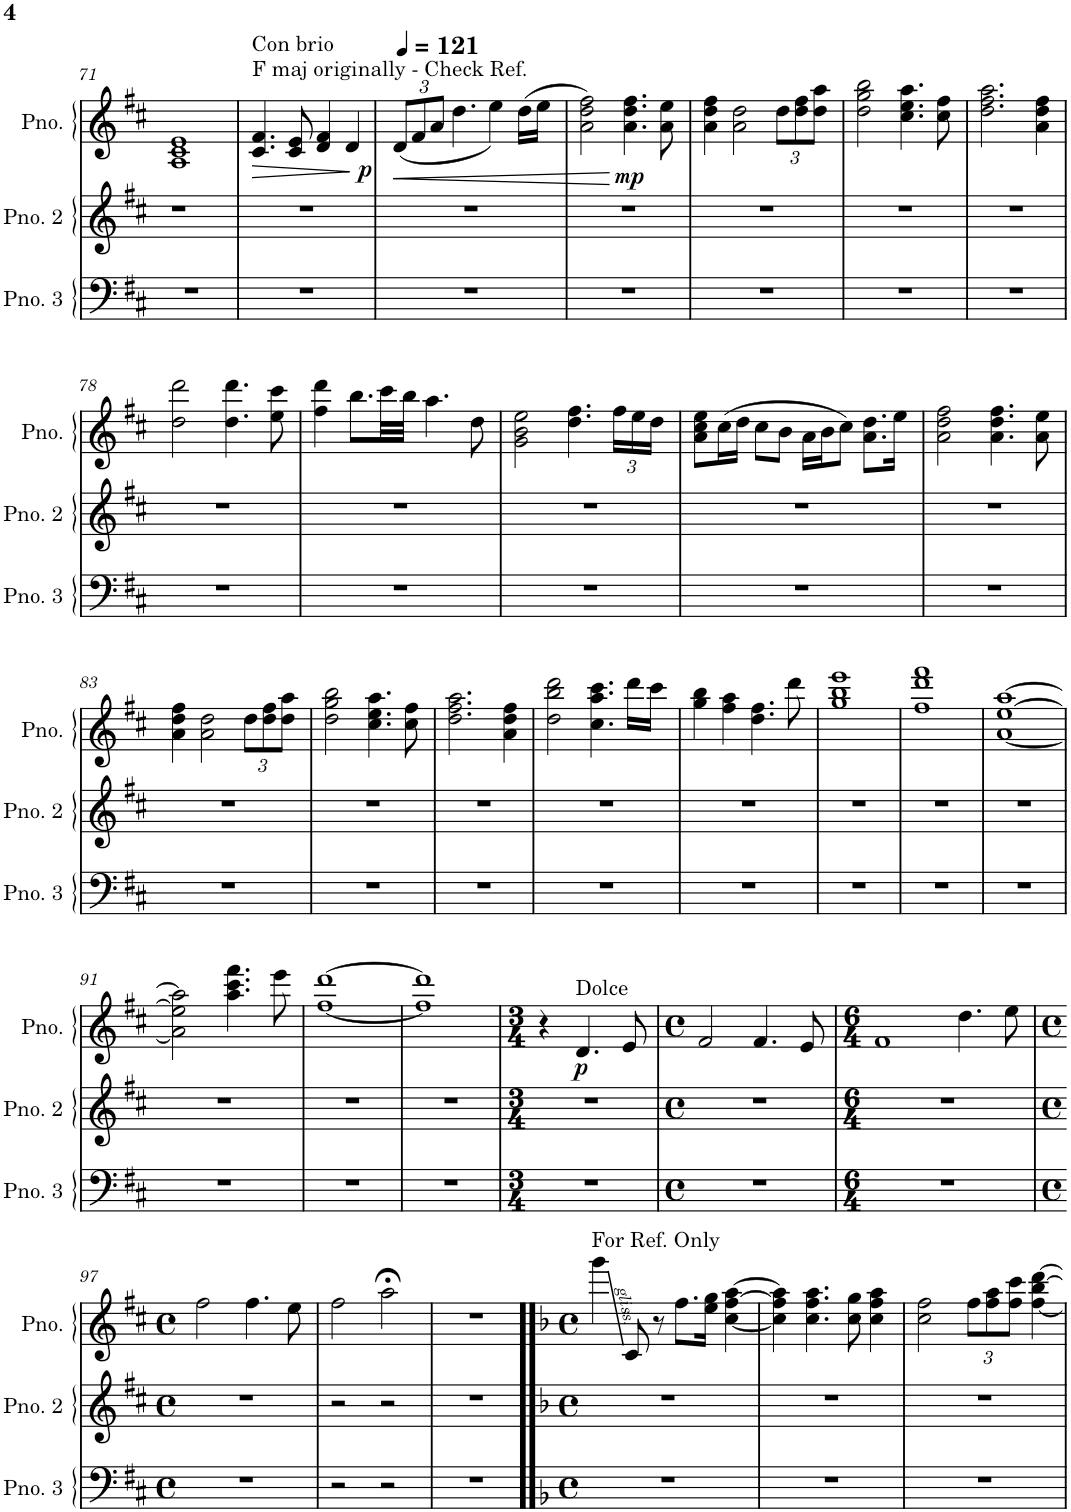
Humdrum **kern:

**kern	**kern	**kern	**dynam
*part3	*part2	*part1	*part1
*staff3	*staff2	*staff1	*staff1
*I"Piano 3	*I"Piano 2	*I"Piano1	*
*I'Pno. 3	*I'Pno. 2	*I'Pno.	*
!!LO:PB:g=z
*clefF4	*clefG2	*clefG2	*
*k[f#c#]	*k[f#c#]	*k[f#c#]	*
*M4/4	*M4/4	*M4/4	*
*met(c)	*met(c)	*met(c)	*
=71	=71	=71	=71
1r	1r	1A 1c# 1e	.
=72	=72	=72	=72
!	!	!LO:TX:a:t=Con brio	!
!	!	!LO:TX:a:t=F maj originally - Check Ref.	!
!	!	!	!LO:HP:b
*	*	*^	*
1r	1r	4.c#/ 4.f#/	2..ryy	>
.	.	8c#/ 8e/	.	.
.	.	4d/ 4f#/	.	.
.	.	4d/	.	.
!	!	!	!	!LO:DY:b
.	.	.	8ryy	p
.	.	.	.	]
*	*	*v	*v	*
=73	=73	=73	=73
*	*	*Xbrackettup	*
*	*	*MM121	*
*	*	*^	*
!	!	!	!	!LO:HP:b
*	*	*v	*v	*
1r	1r	(12d/L	<
.	.	12f#/	.
.	.	12a/J	.
.	.	4.dd\	.
.	.	4ee\)	.
.	.	(16dd\LL	.
.	.	16ee\JJ	.
=74	=74	=74	=74
1r	1r	2a\ 2dd\ 2ff#\)	.
!	!	!	!LO:DY:n=1:b
.	.	4.a\ 4.dd\ 4.ff#\	[ mp
.	.	8a\ 8ee\	.
=75	=75	=75	=75
1r	1r	4a\ 4dd\ 4ff#\	.
.	.	2a\ 2dd\	.
.	.	12dd\L	.
.	.	12dd\ 12ff#\	.
.	.	12dd\ 12aa\J	.
=76	=76	=76	=76
1r	1r	2dd\ 2gg\ 2bb\	.
.	.	4.cc#\ 4.ee\ 4.aa\	.
.	.	8cc#\ 8ff#\	.
=77	=77	=77	=77
1r	1r	2.dd\ 2.ff#\ 2.aa\	.
.	.	4a\ 4dd\ 4ff#\	.
!!LO:LB:g=z
=78	=78	=78	=78
1r	1r	2dd\ 2ddd\	.
.	.	4.dd\ 4.ddd\	.
.	.	8ee\ 8ccc#\	.
=79	=79	=79	=79
1r	1r	4ff#\ 4ddd\	.
.	.	8.bb\L	.
.	.	32ccc#\LL	.
.	.	32bb\JJJ	.
.	.	4.aa\	.
.	.	8dd\	.
=80	=80	=80	=80
1r	1r	2g\ 2b\ 2ee\	.
.	.	4.dd\ 4.ff#\	.
.	.	24ff#\LL	.
.	.	24ee\	.
.	.	24dd\JJ	.
=81	=81	=81	=81
1r	1r	8a\ 8cc#\ 8ee\L	.
.	.	(16cc#\L	.
.	.	16dd\JJ	.
.	.	8cc#\L	.
.	.	8b\J	.
.	.	16a\LL	.
.	.	16b\J	.
.	.	8cc#\J)	.
.	.	8.a\ 8.dd\L	.
.	.	16ee\Jk	.
=82	=82	=82	=82
1r	1r	2a\ 2dd\ 2ff#\	.
.	.	4.a\ 4.dd\ 4.ff#\	.
.	.	8a\ 8ee\	.
!!LO:LB:g=z
=83	=83	=83	=83
1r	1r	4a\ 4dd\ 4ff#\	.
.	.	2a\ 2dd\	.
.	.	12dd\L	.
.	.	12dd\ 12ff#\	.
.	.	12dd\ 12aa\J	.
=84	=84	=84	=84
1r	1r	2dd\ 2gg\ 2bb\	.
.	.	4.cc#\ 4.ee\ 4.aa\	.
.	.	8cc#\ 8ff#\	.
=85	=85	=85	=85
1r	1r	2.dd\ 2.ff#\ 2.aa\	.
.	.	4a\ 4dd\ 4ff#\	.
=86	=86	=86	=86
1r	1r	2dd\ 2bb\ 2ddd\	.
.	.	4.cc#\ 4.aa\ 4.ccc#\	.
.	.	16ddd\LL	.
.	.	16ccc#\JJ	.
=87	=87	=87	=87
1r	1r	4gg\ 4bb\	.
.	.	4ff#\ 4aa\	.
.	.	4.dd\ 4.ff#\	.
.	.	8ddd\	.
=88	=88	=88	=88
1r	1r	1gg 1bb 1eee	.
=89	=89	=89	=89
1r	1r	1ff# 1ddd 1fff#	.
=90	=90	=90	=90
1r	1r	[1a [1ee [1aa	.
!!LO:LB:g=z
=91	=91	=91	=91
1r	1r	2a\] 2ee\] 2aa\]	.
.	.	4.aa\ 4.ccc#\ 4.fff#\	.
.	.	8eee\	.
=92	=92	=92	=92
1r	1r	[1ff# [1ddd	.
=93	=93	=93	=93
1r	1r	1ff#] 1ddd]	.
=94	=94	=94	=94
*M3/4	*M3/4	*M3/4	*
2.r	2.r	4r	.
!	!	!LO:TX:a:t=Dolce	!
!	!	!	!LO:DY:b
.	.	4.d/	p
.	.	8e/	.
=95	=95	=95	=95
*M4/4	*M4/4	*M4/4	*
*met(c)	*met(c)	*met(c)	*
1r	1r	2f#/	.
.	.	4.f#/	.
.	.	8e/	.
=96	=96	=96	=96
*M6/4	*M6/4	*M6/4	*
1.r	1.r	1f#	.
.	.	4.dd\	.
.	.	8ee\	.
!!LO:LB:g=z
=97	=97	=97	=97
*M4/4	*M4/4	*M4/4	*
*met(c)	*met(c)	*met(c)	*
1r	1r	2ff#\	.
.	.	4.ff#\	.
.	.	8ee\	.
=98	=98	=98	=98
2r	2r	2ff#\	.
2r	2r	2aa;<\	.
=99	=99	=99	=99
1r	1r	1r	.
=100!!	=100!!	=100!!	=100!!
*k[b-]	*k[b-]	*k[b-]	*
*M4/4	*M4/4	*M4/4	*
*met(c)	*met(c)	*met(c)	*
!	!	!LO:TX:a:t=For Ref. Only	!
1r	1r	4ggg\	.
.	.	8c/	.
.	.	8r	.
.	.	8.ff\L	.
.	.	16ee\ 16gg\Jk	.
.	.	[4cc\ [4ff\ [4aa\	.
=101	=101	=101	=101
1r	1r	4cc\] 4ff\] 4aa\]	.
.	.	4.cc\ 4.ff\ 4.aa\	.
.	.	8cc\ 8gg\	.
.	.	4cc\ 4ff\ 4aa\	.
=102	=102	=102	=102
1r	1r	2cc\ 2ff\	.
.	.	12ff\L	.
.	.	12ff\ 12aa\	.
.	.	12ff\ 12ccc\J	.
.	.	[4ff\ [4bb-\ [4ddd\	.
=	=	=	=
*-	*-	*-	*-
